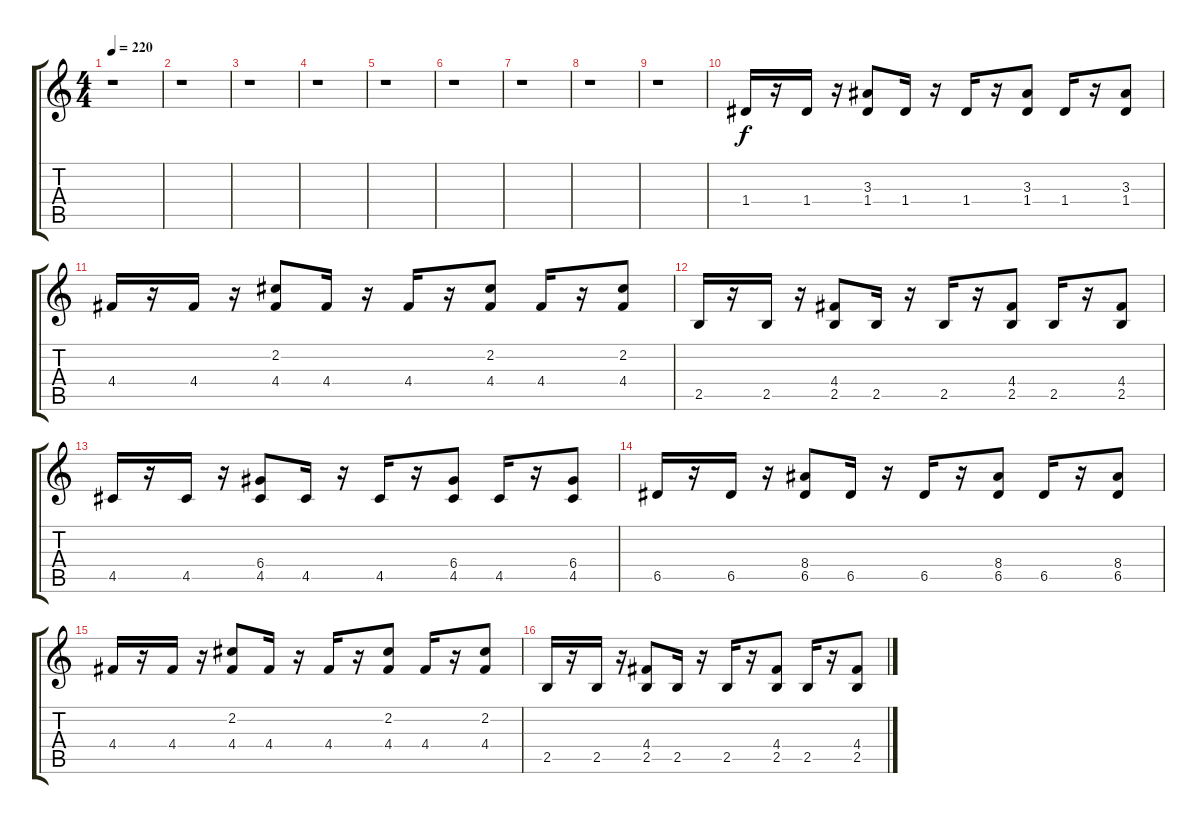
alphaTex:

\track "" {instrument overdrivenguitar}
\staff {score tabs}
\tuning (E4 B3 G3 D3 A2 E2) {hide}
\ts (4 4)
\tempo 220
\clef g2
\ks c
r.1{dy f} |
r.1 |
r.1 |
r.1 |
r.1 |
r.1 |
r.1 |
r.1 |
r.1 |
1.4.16 r.16 1.4.16 r.16 (3.3 1.4).8 1.4.16 r.16 1.4.16 r.16 (3.3 1.4).8 1.4.16 r.16 (3.3 1.4).8 |
4.4.16 r.16 4.4.16 r.16 (2.2 4.4).8 4.4.16 r.16 4.4.16 r.16 (2.2 4.4).8 4.4.16 r.16 (2.2 4.4).8 |
2.5.16 r.16 2.5.16 r.16 (4.4 2.5).8 2.5.16 r.16 2.5.16 r.16 (4.4 2.5).8 2.5.16 r.16 (4.4 2.5).8 |
4.5.16 r.16 4.5.16 r.16 (6.4 4.5).8 4.5.16 r.16 4.5.16 r.16 (6.4 4.5).8 4.5.16 r.16 (6.4 4.5).8 |
6.5.16 r.16 6.5.16 r.16 (8.4 6.5).8 6.5.16 r.16 6.5.16 r.16 (8.4 6.5).8 6.5.16 r.16 (8.4 6.5).8 |
4.4.16 r.16 4.4.16 r.16 (2.2 4.4).8 4.4.16 r.16 4.4.16 r.16 (2.2 4.4).8 4.4.16 r.16 (2.2 4.4).8 |
2.5.16 r.16 2.5.16 r.16 (4.4 2.5).8 2.5.16 r.16 2.5.16 r.16 (4.4 2.5).8 2.5.16 r.16 (4.4 2.5).8
